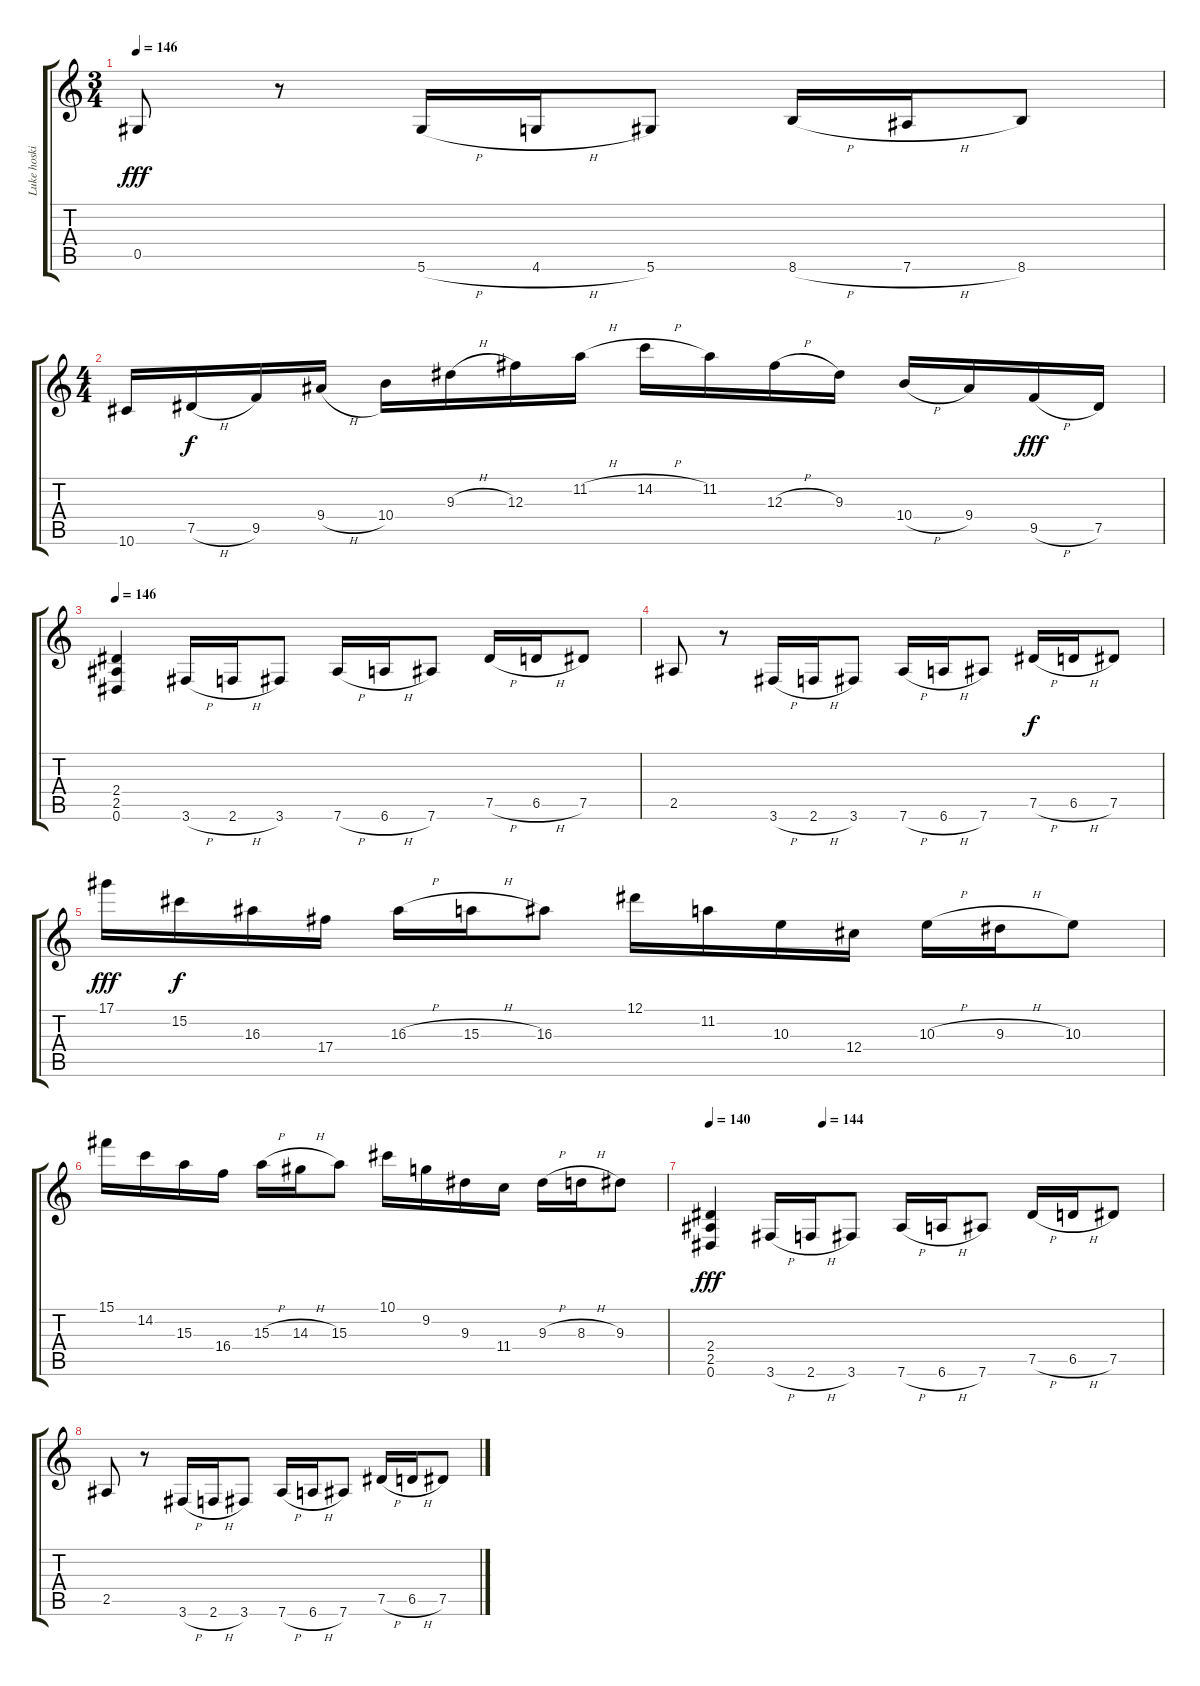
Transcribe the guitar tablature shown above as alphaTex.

\track ("Luke hoskin" "Luke hoski") {solo instrument distortionguitar}
\staff {score tabs}
\tuning (Eb4 Bb3 Gb3 Db3 Ab2 Eb2) {hide}
\ts (3 4)
\tempo 146
\clef g2
\ks c
0.5.8{dy fff} r.8 5.6{h}.16 4.6{h}.16 5.6.8 8.6{h}.16 7.6{h}.16 8.6.8 |
\ts (4 4)
10.6.16 7.5{h}.16{dy f} 9.5.16 9.4{h}.16 10.4.16 9.3{h}.16 12.3.16 11.2{h}.16 14.2{h}.16 11.2.16 12.3{h}.16 9.3.16 10.4{h}.16 9.4.16 9.5{h}.16{dy fff} 7.5.16 |
\tempo 146
(2.4 2.5 0.6).4 3.6{h}.16 2.6{h}.16 3.6.8 7.6{h}.16 6.6{h}.16 7.6.8 7.5{h}.16 6.5{h}.16 7.5.8 |
2.5.8 r.8 3.6{h}.16 2.6{h}.16 3.6.8 7.6{h}.16 6.6{h}.16 7.6.8 7.5{h}.16{dy f} 6.5{h}.16 7.5.8 |
17.1.16{dy fff} 15.2.16{dy f} 16.3.16 17.4.16 16.3{h}.16 15.3{h}.16 16.3.8 12.1.16 11.2.16 10.3.16 12.4.16 10.3{h}.16 9.3{h}.16 10.3.8 |
15.1.16 14.2.16 15.3.16 16.4.16 15.3{h}.16 14.3{h}.16 15.3.8 10.1.16 9.2.16 9.3.16 11.4.16 9.3{h}.16 8.3{h}.16 9.3.8 |
\tempo 140
\tempo (144 0.25)
(2.4 2.5 0.6).4{dy fff} 3.6{h}.16 2.6{h}.16 3.6.8 7.6{h}.16 6.6{h}.16 7.6.8 7.5{h}.16 6.5{h}.16 7.5.8 |
2.5.8 r.8 3.6{h}.16 2.6{h}.16 3.6.8 7.6{h}.16 6.6{h}.16 7.6.8 7.5{h}.16 6.5{h}.16 7.5.8
